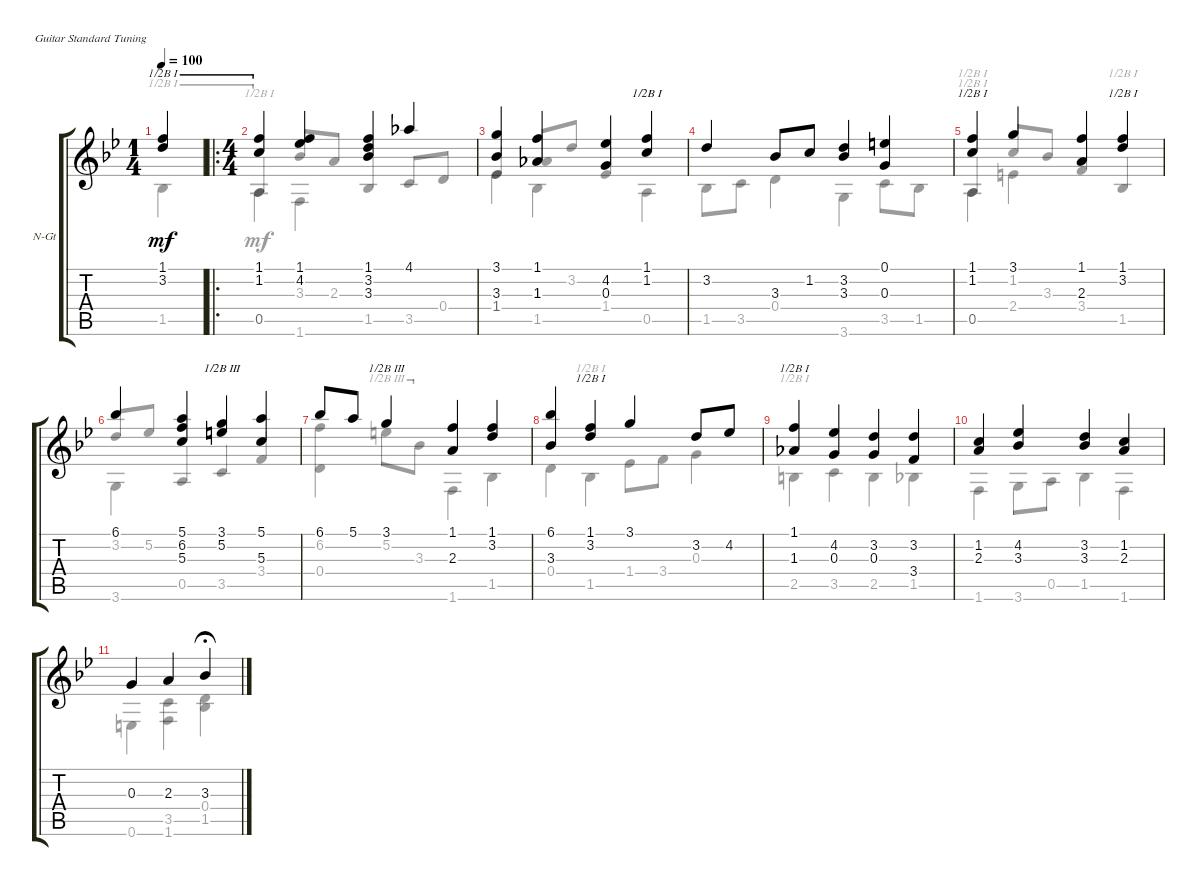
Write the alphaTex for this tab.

\defaultSystemsLayout 4
\bracketExtendMode groupsimilarinstruments
\firstSystemTrackNameOrientation horizontal
\otherSystemsTrackNameOrientation horizontal
\track ("Nylon Guitar" "N-Gt") {instrument acousticguitarsteel}
\staff {score tabs}
\tuning (E4 B3 G3 D3 A2 E2)
\voice
\ts (1 4)
\tempo 100
\clef g2
\ks bb
(1.1 3.2).4{dy mf instrument acousticguitarsteel barre (1 half)} |
\ro
\ts (4 4)
(1.1 1.2).4{barre (1 half)} (1.1 4.2).4 (1.1 3.2 3.3).4 4.1.4 |
(3.1 3.3).4 (1.1 1.3).4 (4.2 0.3).4 (1.1 1.2).4{barre (1 half)} |
3.2.4 3.3.8 1.2.8 (3.2 3.3).4 (0.1 0.3).4 |
(1.1 1.2).4{barre (1 half)} 3.1.4 (1.1 2.3).4 (1.1 3.2).4{barre (1 half)} |
6.1.4 (5.1 6.2 5.3).4 (3.1 5.2).4{barre (3 half)} (5.1 5.3).4 |
6.1.8 5.1.8 3.1.4{barre (3 half)} (1.1 2.3).4 (1.1 3.2).4 |
(6.1 3.3).4 (1.1 3.2).4{barre (1 half)} 3.1.4 3.2.8 4.2.8 |
(1.1 1.3).4{barre (1 half)} (4.2 0.3).4 (3.2 0.3).4 (3.2 3.4).4 |
(1.2 2.3).4 (4.2 3.3).4 (3.2 3.3).4 (1.2 2.3).4 |
0.3.4 2.3.4 3.3.4{fermata (medium 0.4)}
\voice
\clef g2
\ottava regular
\simile none
\ks bb
1.5.4{dy mf barre (1 half)} |
0.5.4{barre (1 half) beam invert} 3.3.8{beam invert} 2.3.8 1.5.4{beam invert} 3.5.8{beam invert} 0.4.8 |
1.4.4{beam invert} 1.3.8 3.2.8{beam invert} 1.4.4{beam invert} 0.5.4{barre (1 half)} |
1.5.8 3.5.8 0.4.4 3.6.4 3.5.8 1.5.8 |
0.5.4{barre (1 half) beam invert} 1.2.8{beam invert} 3.3.8 3.4.4{beam invert} 1.5.4{barre (1 half) beam invert} |
3.2.8{beam invert} 5.2.8 0.5.4{beam invert} 3.5.4{barre (3 half) beam invert} 3.4.4{beam invert} |
(6.2 0.4).4 5.2.8{barre (3 half)} 3.3.8{barre (3 half)} 1.6.4 1.5.4 |
0.4.4 1.5.4{barre (1 half)} 1.4.8 3.4.8 0.3.4 |
2.5.4{barre (1 half)} 3.5.4 2.5.4 1.5.4 |
1.6.4 3.6.8 0.5.8 1.5.4 1.6.4 |
0.6.4 (1.6 3.5).4 (1.5 0.4).4{fermata (medium 0.4)}
\voice
\clef g2
\ottava regular
\simile none
\ks bb
|
0.5.4{barre (1 half)} 1.6.4 |
1.4.4 1.5.4 |
|
0.5.4{barre (1 half)} 2.4.4 |
3.6.4 |
|
|
|
|
